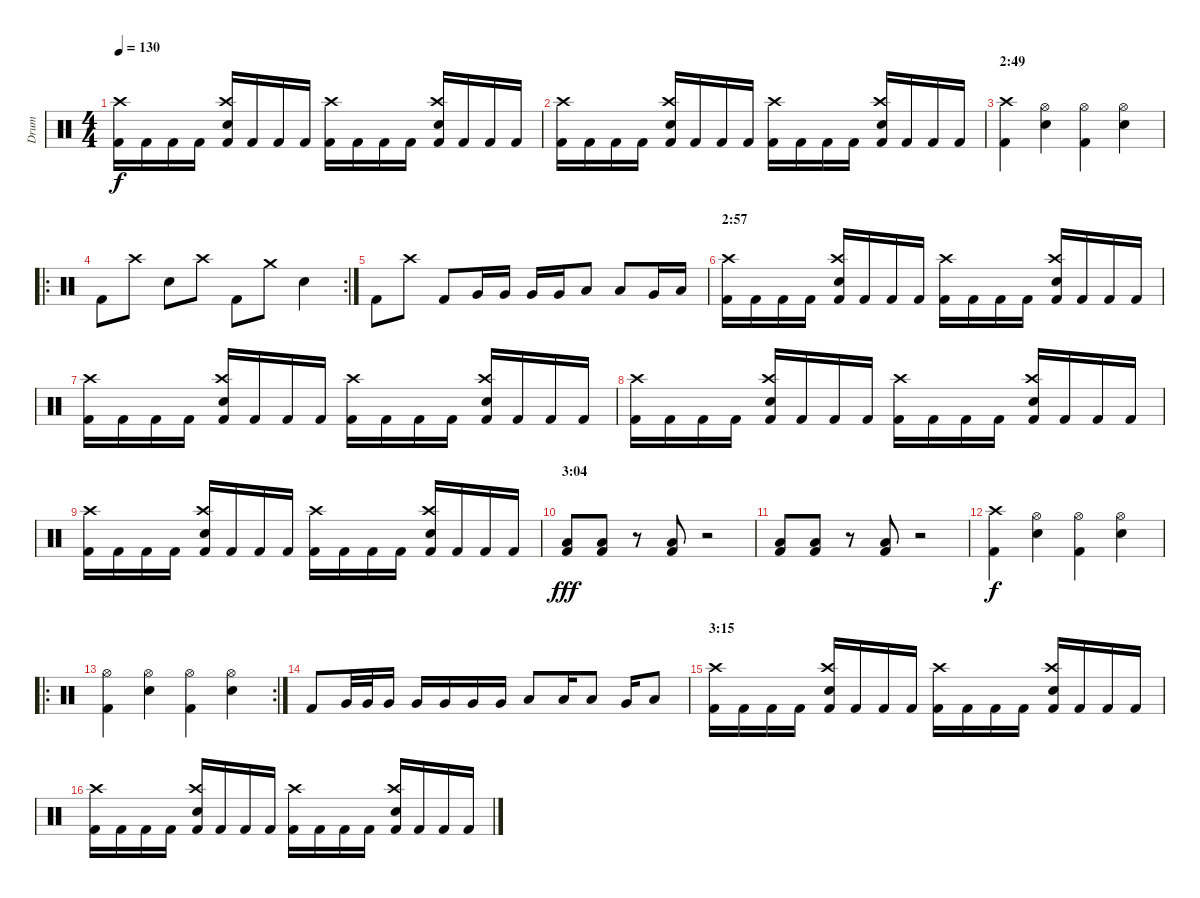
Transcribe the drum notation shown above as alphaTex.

\track ("Drum" "Drum") {instrument percussion}
\staff {score}
\articulation defaults
\ts (4 4)
\tempo 130
\clef neutral
\ks c
("Kick (hit) 2" "Crash high (hit)").16{dy f} "Kick (hit) 2".16 "Kick (hit) 2".16 "Kick (hit) 2".16 ("Kick (hit) 2" "Electric Snare (hit)" "Crash high (hit)").16 "Kick (hit) 2".16 "Kick (hit) 2".16 "Kick (hit) 2".16 ("Kick (hit) 2" "Crash high (hit)").16 "Kick (hit) 2".16 "Kick (hit) 2".16 "Kick (hit) 2".16 ("Kick (hit) 2" "Electric Snare (hit)" "Crash high (hit)").16 "Kick (hit) 2".16 "Kick (hit) 2".16 "Kick (hit) 2".16 |
("Kick (hit) 2" "Crash high (hit)").16 "Kick (hit) 2".16 "Kick (hit) 2".16 "Kick (hit) 2".16 ("Kick (hit) 2" "Electric Snare (hit)" "Crash high (hit)").16 "Kick (hit) 2".16 "Kick (hit) 2".16 "Kick (hit) 2".16 ("Kick (hit) 2" "Crash high (hit)").16 "Kick (hit) 2".16 "Kick (hit) 2".16 "Kick (hit) 2".16 ("Kick (hit) 2" "Electric Snare (hit)" "Crash high (hit)").16 "Kick (hit) 2".16 "Kick (hit) 2".16 "Kick (hit) 2".16 |
\section ("" "2:49")
("Kick (hit) 2" "Crash high (hit)").4 ("Electric Snare (hit)" "Hi-Hat (open)").4 ("Kick (hit) 2" "Hi-Hat (open)").4 ("Electric Snare (hit)" "Hi-Hat (open)").4 |
\ro
\rc 2 "Kick (hit) 2".8 "Crash high (hit)".8 "Electric Snare (hit)".8 "Crash high (hit)".8 "Kick (hit) 2".8 "Crash medium (hit)".8 "Electric Snare (hit)".4
|
"Kick (hit) 2".8 "Crash high (hit)".8 "Kick (hit) 2".8 "Very Low Tom (hit)".16 "Very Low Tom (hit)".16 "Very Low Tom (hit)".16 "Very Low Tom (hit)".16 "Low Tom (hit)".8 "Low Tom (hit)".8 "Very Low Tom (hit)".16 "Low Floor Tom (hit)".16 |
\section ("" "2:57")
("Kick (hit) 2" "Crash high (hit)").16 "Kick (hit) 2".16 "Kick (hit) 2".16 "Kick (hit) 2".16 ("Kick (hit) 2" "Electric Snare (hit)" "Crash high (hit)").16 "Kick (hit) 2".16 "Kick (hit) 2".16 "Kick (hit) 2".16 ("Kick (hit) 2" "Crash high (hit)").16 "Kick (hit) 2".16 "Kick (hit) 2".16 "Kick (hit) 2".16 ("Kick (hit) 2" "Electric Snare (hit)" "Crash high (hit)").16 "Kick (hit) 2".16 "Kick (hit) 2".16 "Kick (hit) 2".16 |
("Kick (hit) 2" "Crash high (hit)").16 "Kick (hit) 2".16 "Kick (hit) 2".16 "Kick (hit) 2".16 ("Kick (hit) 2" "Electric Snare (hit)" "Crash high (hit)").16 "Kick (hit) 2".16 "Kick (hit) 2".16 "Kick (hit) 2".16 ("Kick (hit) 2" "Crash high (hit)").16 "Kick (hit) 2".16 "Kick (hit) 2".16 "Kick (hit) 2".16 ("Kick (hit) 2" "Electric Snare (hit)" "Crash high (hit)").16 "Kick (hit) 2".16 "Kick (hit) 2".16 "Kick (hit) 2".16 |
("Kick (hit) 2" "Crash high (hit)").16 "Kick (hit) 2".16 "Kick (hit) 2".16 "Kick (hit) 2".16 ("Kick (hit) 2" "Electric Snare (hit)" "Crash high (hit)").16 "Kick (hit) 2".16 "Kick (hit) 2".16 "Kick (hit) 2".16 ("Kick (hit) 2" "Crash high (hit)").16 "Kick (hit) 2".16 "Kick (hit) 2".16 "Kick (hit) 2".16 ("Kick (hit) 2" "Electric Snare (hit)" "Crash high (hit)").16 "Kick (hit) 2".16 "Kick (hit) 2".16 "Kick (hit) 2".16 |
("Kick (hit) 2" "Crash high (hit)").16 "Kick (hit) 2".16 "Kick (hit) 2".16 "Kick (hit) 2".16 ("Kick (hit) 2" "Electric Snare (hit)" "Crash high (hit)").16 "Kick (hit) 2".16 "Kick (hit) 2".16 "Kick (hit) 2".16 ("Kick (hit) 2" "Crash high (hit)").16 "Kick (hit) 2".16 "Kick (hit) 2".16 "Kick (hit) 2".16 ("Kick (hit) 2" "Electric Snare (hit)" "Crash high (hit)").16 "Kick (hit) 2".16 "Kick (hit) 2".16 "Kick (hit) 2".16 |
\section ("" "3:04")
("Kick (hit) 2" "Low Floor Tom (hit)").8{dy fff} ("Kick (hit) 2" "Low Floor Tom (hit)").8 r.8 ("Kick (hit) 2" "Low Floor Tom (hit)").8 r.2 |
("Kick (hit) 2" "Low Floor Tom (hit)").8 ("Kick (hit) 2" "Low Floor Tom (hit)").8 r.8 ("Kick (hit) 2" "Low Floor Tom (hit)").8 r.2 |
("Kick (hit) 2" "Crash high (hit)").4{dy f} ("Electric Snare (hit)" "Hi-Hat (open)").4 ("Kick (hit) 2" "Hi-Hat (open)").4 ("Electric Snare (hit)" "Hi-Hat (open)").4 |
\ro
\rc 2
("Kick (hit) 2" "Hi-Hat (open)").4 ("Electric Snare (hit)" "Hi-Hat (open)").4 ("Kick (hit) 2" "Hi-Hat (open)").4 ("Electric Snare (hit)" "Hi-Hat (open)").4 |
"Kick (hit) 2".8 "Very Low Tom (hit)".32 "Very Low Tom (hit)".32 "Very Low Tom (hit)".16 "Very Low Tom (hit)".16 "Very Low Tom (hit)".16 "Very Low Tom (hit)".16 "Very Low Tom (hit)".16 "Low Tom (hit)".8 "Low Tom (hit)".16 "Low Tom (hit)".8 "Very Low Tom (hit)".16 "Low Floor Tom (hit)".8 |
\section ("" "3:15")
("Kick (hit) 2" "Crash high (hit)").16 "Kick (hit) 2".16 "Kick (hit) 2".16 "Kick (hit) 2".16 ("Kick (hit) 2" "Electric Snare (hit)" "Crash high (hit)").16 "Kick (hit) 2".16 "Kick (hit) 2".16 "Kick (hit) 2".16 ("Kick (hit) 2" "Crash high (hit)").16 "Kick (hit) 2".16 "Kick (hit) 2".16 "Kick (hit) 2".16 ("Kick (hit) 2" "Electric Snare (hit)" "Crash high (hit)").16 "Kick (hit) 2".16 "Kick (hit) 2".16 "Kick (hit) 2".16 |
("Kick (hit) 2" "Crash high (hit)").16 "Kick (hit) 2".16 "Kick (hit) 2".16 "Kick (hit) 2".16 ("Kick (hit) 2" "Electric Snare (hit)" "Crash high (hit)").16 "Kick (hit) 2".16 "Kick (hit) 2".16 "Kick (hit) 2".16 ("Kick (hit) 2" "Crash high (hit)").16 "Kick (hit) 2".16 "Kick (hit) 2".16 "Kick (hit) 2".16 ("Kick (hit) 2" "Electric Snare (hit)" "Crash high (hit)").16 "Kick (hit) 2".16 "Kick (hit) 2".16 "Kick (hit) 2".16
